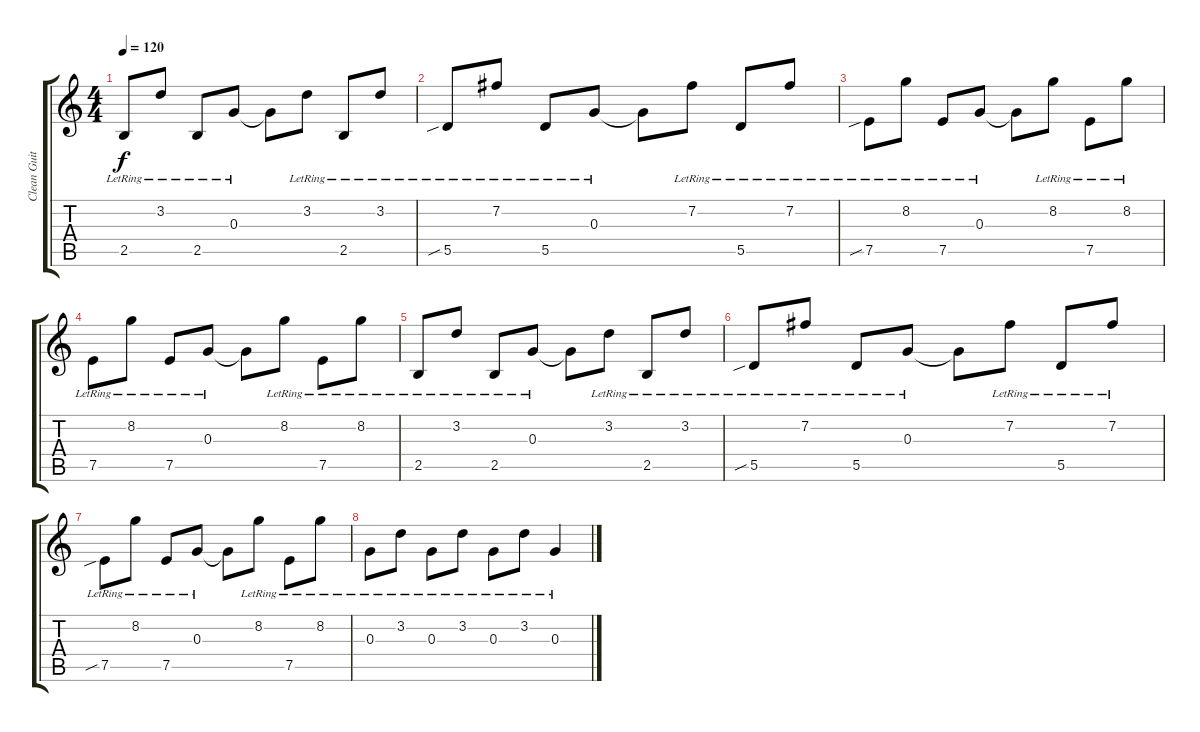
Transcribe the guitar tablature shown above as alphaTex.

\track ("Clean Guitar" "Clean Guit") {instrument electricguitarjazz}
\staff {score tabs}
\tuning (E4 B3 G3 D3 A2 E2) {hide}
\ts (4 4)
\tempo 120
\clef g2
\ks c
2.5{lr}.8{dy f} 3.2{lr}.8 2.5{lr}.8 0.3{lr}.8 0.3{t}.8 3.2{lr}.8 2.5{lr}.8 3.2{lr}.8 |
5.5{sib lr}.8 7.2{lr}.8 5.5{lr}.8 0.3{lr}.8 0.3{t}.8 7.2{lr}.8 5.5{lr}.8 7.2{lr}.8 |
7.5{sib lr}.8 8.2{lr}.8 7.5{lr}.8 0.3{lr}.8 0.3{t}.8 8.2{lr}.8 7.5{lr}.8 8.2{lr}.8 |
7.5{lr}.8 8.2{lr}.8 7.5{lr}.8 0.3{lr}.8 0.3{t}.8 8.2{lr}.8 7.5{lr}.8 8.2{lr}.8 |
2.5{lr}.8 3.2{lr}.8 2.5{lr}.8 0.3{lr}.8 0.3{t}.8 3.2{lr}.8 2.5{lr}.8 3.2{lr}.8 |
5.5{sib lr}.8 7.2{lr}.8 5.5{lr}.8 0.3{lr}.8 0.3{t}.8 7.2{lr}.8 5.5{lr}.8 7.2{lr}.8 |
7.5{sib lr}.8 8.2{lr}.8 7.5{lr}.8 0.3{lr}.8 0.3{t}.8 8.2{lr}.8 7.5{lr}.8 8.2{lr}.8 |
0.3{lr}.8 3.2{lr}.8 0.3{lr}.8 3.2{lr}.8 0.3{lr}.8 3.2{lr}.8 0.3{lr}.4
